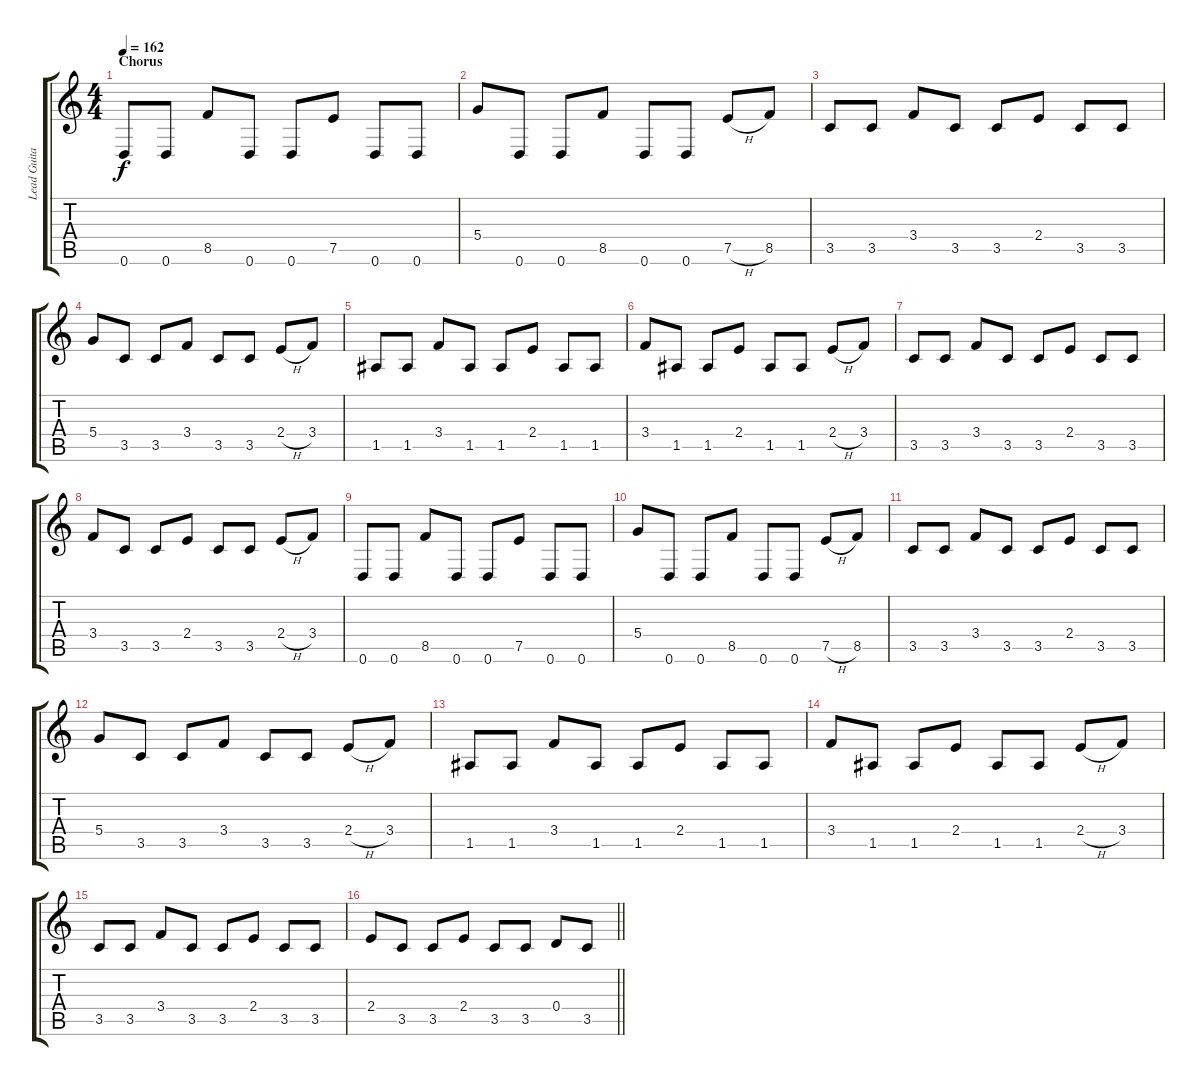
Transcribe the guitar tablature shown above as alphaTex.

\track ("Lead Guitar " "Lead Guita") {instrument distortionguitar}
\staff {score tabs}
\tuning (E4 B3 G3 D3 A2 D2) {hide}
\ts (4 4)
\section ("" "Chorus")
\tempo 162
\clef g2
\ks c
0.6.8{dy f} 0.6.8 8.5.8 0.6.8 0.6.8 7.5.8 0.6.8 0.6.8 |
5.4.8 0.6.8 0.6.8 8.5.8 0.6.8 0.6.8 7.5{h}.8 8.5.8 |
3.5.8 3.5.8 3.4.8 3.5.8 3.5.8 2.4.8 3.5.8 3.5.8 |
5.4.8 3.5.8 3.5.8 3.4.8 3.5.8 3.5.8 2.4{h}.8 3.4.8 |
1.5.8 1.5.8 3.4.8 1.5.8 1.5.8 2.4.8 1.5.8 1.5.8 |
3.4.8 1.5.8 1.5.8 2.4.8 1.5.8 1.5.8 2.4{h}.8 3.4.8 |
3.5.8 3.5.8 3.4.8 3.5.8 3.5.8 2.4.8 3.5.8 3.5.8 |
3.4.8 3.5.8 3.5.8 2.4.8 3.5.8 3.5.8 2.4{h}.8 3.4.8 |
0.6.8 0.6.8 8.5.8 0.6.8 0.6.8 7.5.8 0.6.8 0.6.8 |
5.4.8 0.6.8 0.6.8 8.5.8 0.6.8 0.6.8 7.5{h}.8 8.5.8 |
3.5.8 3.5.8 3.4.8 3.5.8 3.5.8 2.4.8 3.5.8 3.5.8 |
5.4.8 3.5.8 3.5.8 3.4.8 3.5.8 3.5.8 2.4{h}.8 3.4.8 |
1.5.8 1.5.8 3.4.8 1.5.8 1.5.8 2.4.8 1.5.8 1.5.8 |
3.4.8 1.5.8 1.5.8 2.4.8 1.5.8 1.5.8 2.4{h}.8 3.4.8 |
3.5.8 3.5.8 3.4.8 3.5.8 3.5.8 2.4.8 3.5.8 3.5.8 |
\barLineRight lightlight
2.4.8 3.5.8 3.5.8 2.4.8 3.5.8 3.5.8 0.4.8 3.5.8
